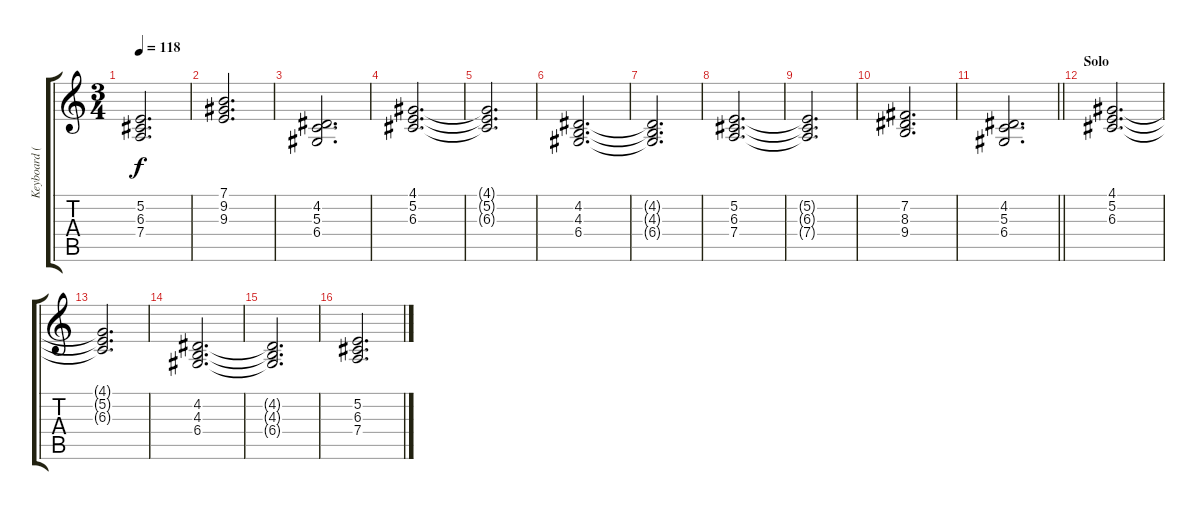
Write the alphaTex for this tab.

\track ("Keyboard (Ovie)" "Keyboard (") {instrument stringensemble1}
\staff {score tabs}
\tuning (E4 B3 G3 D3 A2 E2) {hide}
\ts (3 4)
\tempo 118
\clef g2
\ks c
(5.2{t} 6.3{t} 7.4{t}).2{d dy f} |
(7.1 9.2 9.3).2{d} |
(4.2 5.3 6.4).2{d} |
(4.1 5.2 6.3).2{d} |
(4.1{t} 5.2{t} 6.3{t}).2{d} |
(4.2 4.3 6.4).2{d} |
(4.2{t} 4.3{t} 6.4{t}).2{d} |
(5.2 6.3 7.4).2{d} |
(5.2{t} 6.3{t} 7.4{t}).2{d} |
(7.2 8.3 9.4).2{d} |
\barLineRight lightlight
(4.2 5.3 6.4).2{d} |
\section ("" "Solo")
(4.1 5.2 6.3).2{d} |
(4.1{t} 5.2{t} 6.3{t}).2{d} |
(4.2 4.3 6.4).2{d} |
(4.2{t} 4.3{t} 6.4{t}).2{d} |
(5.2 6.3 7.4).2{d}
